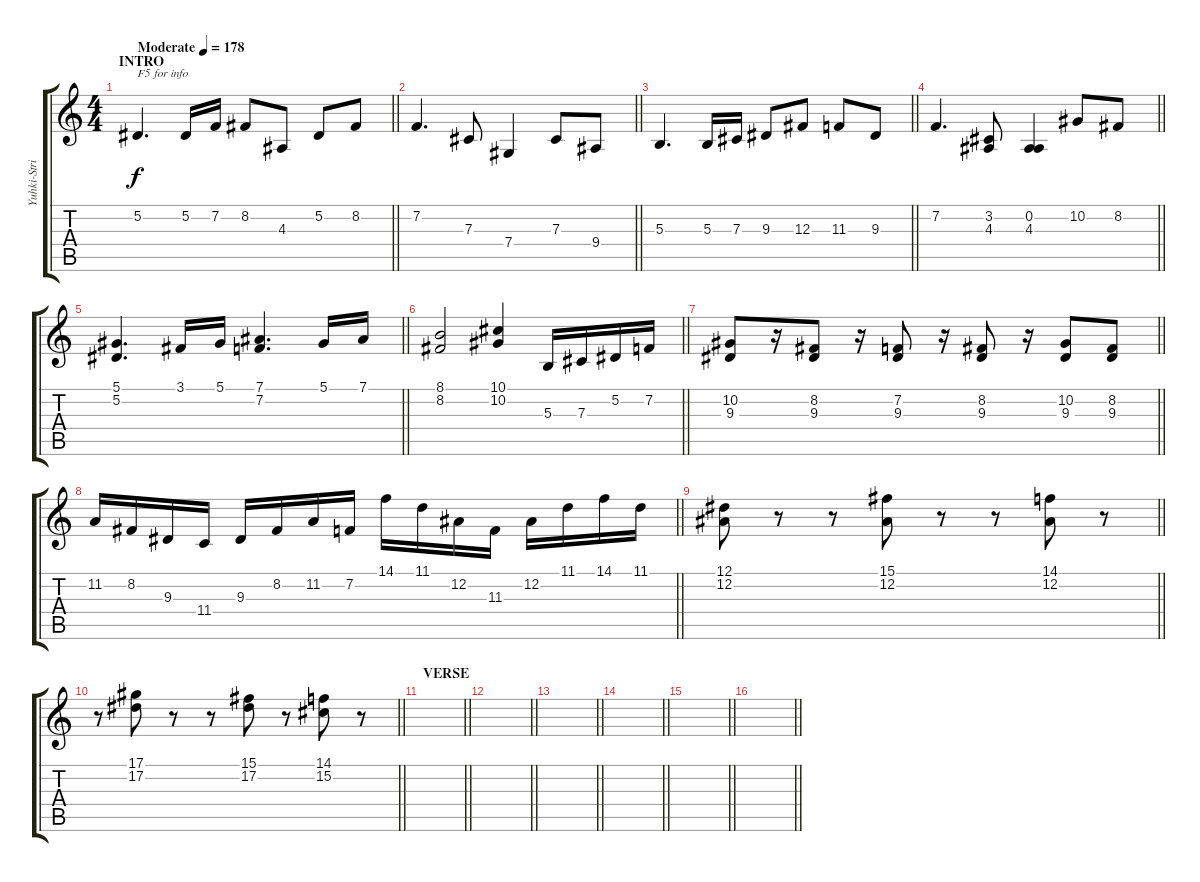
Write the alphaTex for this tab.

\track ("Yuhki-Strings Lead" "Yuhki-Stri") {instrument stringensemble1}
\staff {score tabs}
\tuning (Eb4 Bb3 Gb3 Db3 Ab2 Eb2) {hide}
\ts (4 4)
\section ("" "INTRO")
\tempo (178 "Moderate")
\clef g2
\barLineRight lightlight
\ks c
5.2.4{d txt "F5 for info" dy f instrument stringensemble1} 5.2.16 7.2.16 8.2.8 4.3.8 5.2.8 8.2.8 |
\barLineRight lightlight
7.2.4{d} 7.3.8 7.4.4 7.3.8 9.4.8 |
\barLineRight lightlight
5.3.4{d} 5.3.16 7.3.16 9.3.8 12.3.8 11.3.8 9.3.8 |
\barLineRight lightlight
7.2.4{d} (3.2 4.3).8 (0.2 4.3).4 10.2.8 8.2.8 |
\barLineRight lightlight
(5.1 5.2).4{d} 3.1.16 5.1.16 (7.1 7.2).4{d} 5.1.16 7.1.16 |
\barLineRight lightlight
(8.1 8.2).2 (10.1 10.2).4 5.3.16 7.3.16 5.2.16 7.2.16 |
\barLineRight lightlight
(10.2 9.3).8 r.16 (8.2 9.3).8 r.16 (7.2 9.3).8 r.16 (8.2 9.3).8 r.16 (10.2 9.3).8 (8.2 9.3).8 |
\barLineRight lightlight
11.2.16 8.2.16 9.3.16 11.4.16 9.3.16 8.2.16 11.2.16 7.2.16 14.1.16 11.1.16 12.2.16 11.3.16 12.2.16 11.1.16 14.1.16 11.1.16 |
\barLineRight lightlight
(12.1 12.2).8 r.8 r.8 (15.1 12.2).8 r.8 r.8 (14.1 12.2).8 r.8 |
\barLineRight lightlight
r.8 (17.1 17.2).8 r.8 r.8 (15.1 17.2).8 r.8 (14.1 15.2).8 r.8 |
\section ("" "VERSE")
\barLineRight lightlight
|
\barLineRight lightlight
|
\barLineRight lightlight
|
\barLineRight lightlight
|
\barLineRight lightlight
|
\barLineRight lightlight
